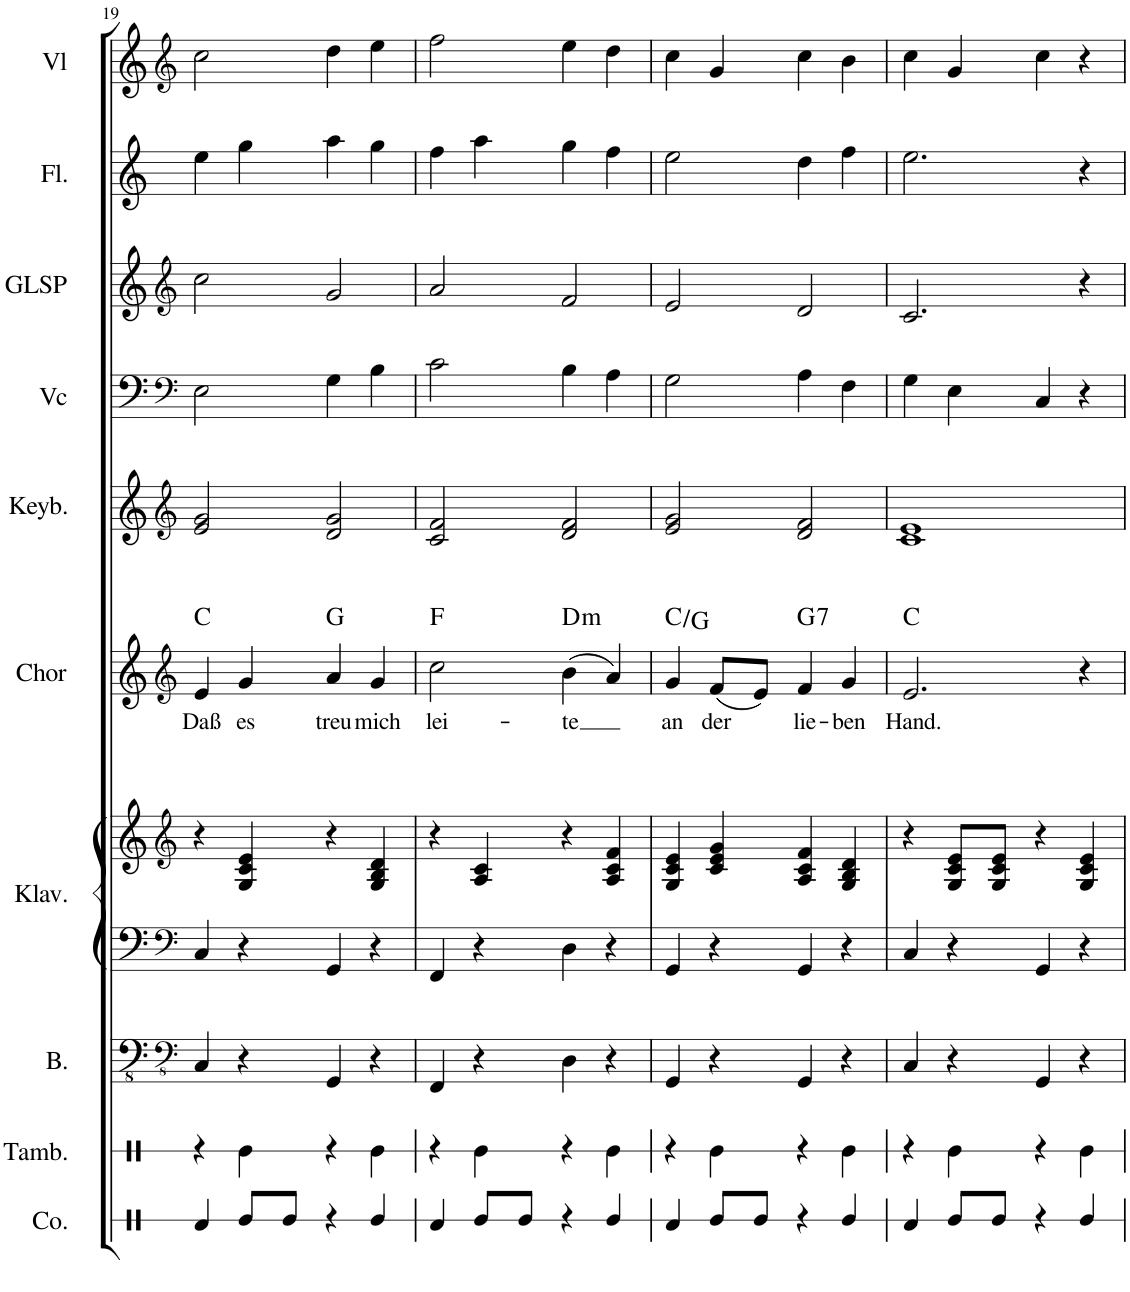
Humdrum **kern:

**kern	**kern	**kern	**kern	**kern	**kern	**text	**harte	**kern	**kern	**kern	**kern	**kern
*part10	*part9	*part8	*part7	*part7	*part6	*part6	*part6	*part5	*part4	*part3	*part2	*part1
*staff11	*staff10	*staff9	*staff8	*staff7	*staff6	*staff6	*	*staff5	*staff4	*staff3	*staff2	*staff1
*I"Congas	*I"Tamburin	*I"Bass	*I"Klavier	*	*I"Chor	*	*	*I"Keyboard	*I"Violoncello	*I"Glockenspiel	*I"Flöte	*I"Violine
*I'Co.	*I'Tamb.	*I'B.	*I'Klav.	*	*I'Chor	*	*	*I'Keyb.	*I'Vc	*I'GLSP	*I'Fl.	*I'Vl
!!LO:PB:g=z
*clefX	*clefX	*clefFv4	*clefF4	*clefG2	*clefG2	*	*	*clefG2	*clefF4	*clefG2	*clefG2	*clefG2
*	*	*	*	*	*	*	*	*	*	*Trd-7c-12	*	*
*k[]	*k[]	*k[]	*k[]	*k[]	*k[]	*	*	*k[]	*k[]	*k[]	*k[]	*k[]
*M4/4	*M4/4	*M4/4	*M4/4	*M4/4	*M4/4	*	*	*M4/4	*M4/4	*M4/4	*M4/4	*M4/4
=19	=19	=19	=19	=19	=19	=19	=19	=19	=19	=19	=19	=19
!	!	!	!	!	!	!LO:LY:b	!	!	!	!	!	!
4Rd/	4r	4CC/	4C/	4r	4e/	Daß	C:maj	2e/ 2g/	2E\	2cc\	4ee\	2cc\
!	!	!	!	!	!	!LO:LY:b	!	!	!	!	!	!
8Re/L	4Re\	4r	4r	4G/ 4c/ 4e/	4g/	es	.	.	.	.	4gg\	.
8Re/J	.	.	.	.	.	.	.	.	.	.	.	.
!	!	!	!	!	!	!LO:LY:b	!	!	!	!	!	!
4r	4r	4GGG/	4GG/	4r	4a/	treu	G:maj	2d/ 2g/	4G\	2g/	4aa\	4dd\
!	!	!	!	!	!	!LO:LY:b	!	!	!	!	!	!
4Re/	4Re\	4r	4r	4G/ 4B/ 4d/	4g/	mich	.	.	4B\	.	4gg\	4ee\
=20	=20	=20	=20	=20	=20	=20	=20	=20	=20	=20	=20	=20
!	!	!	!	!	!	!LO:LY:b	!	!	!	!	!	!
4Rd/	4r	4FFF/	4FF/	4r	2cc\	lei-	F:maj	2c/ 2f/	2c\	2a/	4ff\	2ff\
8Re/L	4Re\	4r	4r	4A/ 4c/	.	.	.	.	.	.	4aa\	.
8Re/J	.	.	.	.	.	.	.	.	.	.	.	.
!	!	!	!	!	!	!LO:LY:b	!LO:H:kt=m	!	!	!	!	!
4r	4r	4DD\	4D\	4r	(4b\	-te	D:min	2d/ 2f/	4B\	2f/	4gg\	4ee\
4Re/	4Re\	4r	4r	4A/ 4c/ 4f/	4a/)	.	.	.	4A\	.	4ff\	4dd\
=21	=21	=21	=21	=21	=21	=21	=21	=21	=21	=21	=21	=21
!	!	!	!	!	!	!LO:LY:b	!	!	!	!	!	!
4Rd/	4r	4GGG/	4GG/	4G/ 4c/ 4e/	4g/	an	C:maj/5	2e/ 2g/	2G\	2e/	2ee\	4cc\
!	!	!	!	!	!	!LO:LY:b	!	!	!	!	!	!
8Re/L	4Re\	4r	4r	4c/ 4e/ 4g/	(8f/L	der	.	.	.	.	.	4g/
8Re/J	.	.	.	.	8e/J)	.	.	.	.	.	.	.
!	!	!	!	!	!	!LO:LY:b	!LO:H:kt=7	!	!	!	!	!
4r	4r	4GGG/	4GG/	4A/ 4c/ 4f/	4f/	lie-	G:7	2d/ 2f/	4A\	2d/	4dd\	4cc\
!	!	!	!	!	!	!LO:LY:b	!	!	!	!	!	!
4Re/	4Re\	4r	4r	4G/ 4B/ 4d/	4g/	-ben	.	.	4F\	.	4ff\	4b\
=22	=22	=22	=22	=22	=22	=22	=22	=22	=22	=22	=22	=22
!	!	!	!	!	!	!LO:LY:b	!	!	!	!	!	!
4Rd/	4r	4CC/	4C/	4r	2.e/	Hand.	C:maj	1c 1e	4G\	2.c/	2.ee\	4cc\
8Re/L	4Re\	4r	4r	8G/ 8c/ 8e/L	.	.	.	.	4E\	.	.	4g/
8Re/J	.	.	.	8G/ 8c/ 8e/J	.	.	.	.	.	.	.	.
4r	4r	4GGG/	4GG/	4r	.	.	.	.	4C/	.	.	4cc\
4Re/	4Re\	4r	4r	4G/ 4c/ 4e/	4r	.	.	.	4r	4r	4r	4r
=	=	=	=	=	=	=	=	=	=	=	=	=
*-	*-	*-	*-	*-	*-	*-	*-	*-	*-	*-	*-	*-
